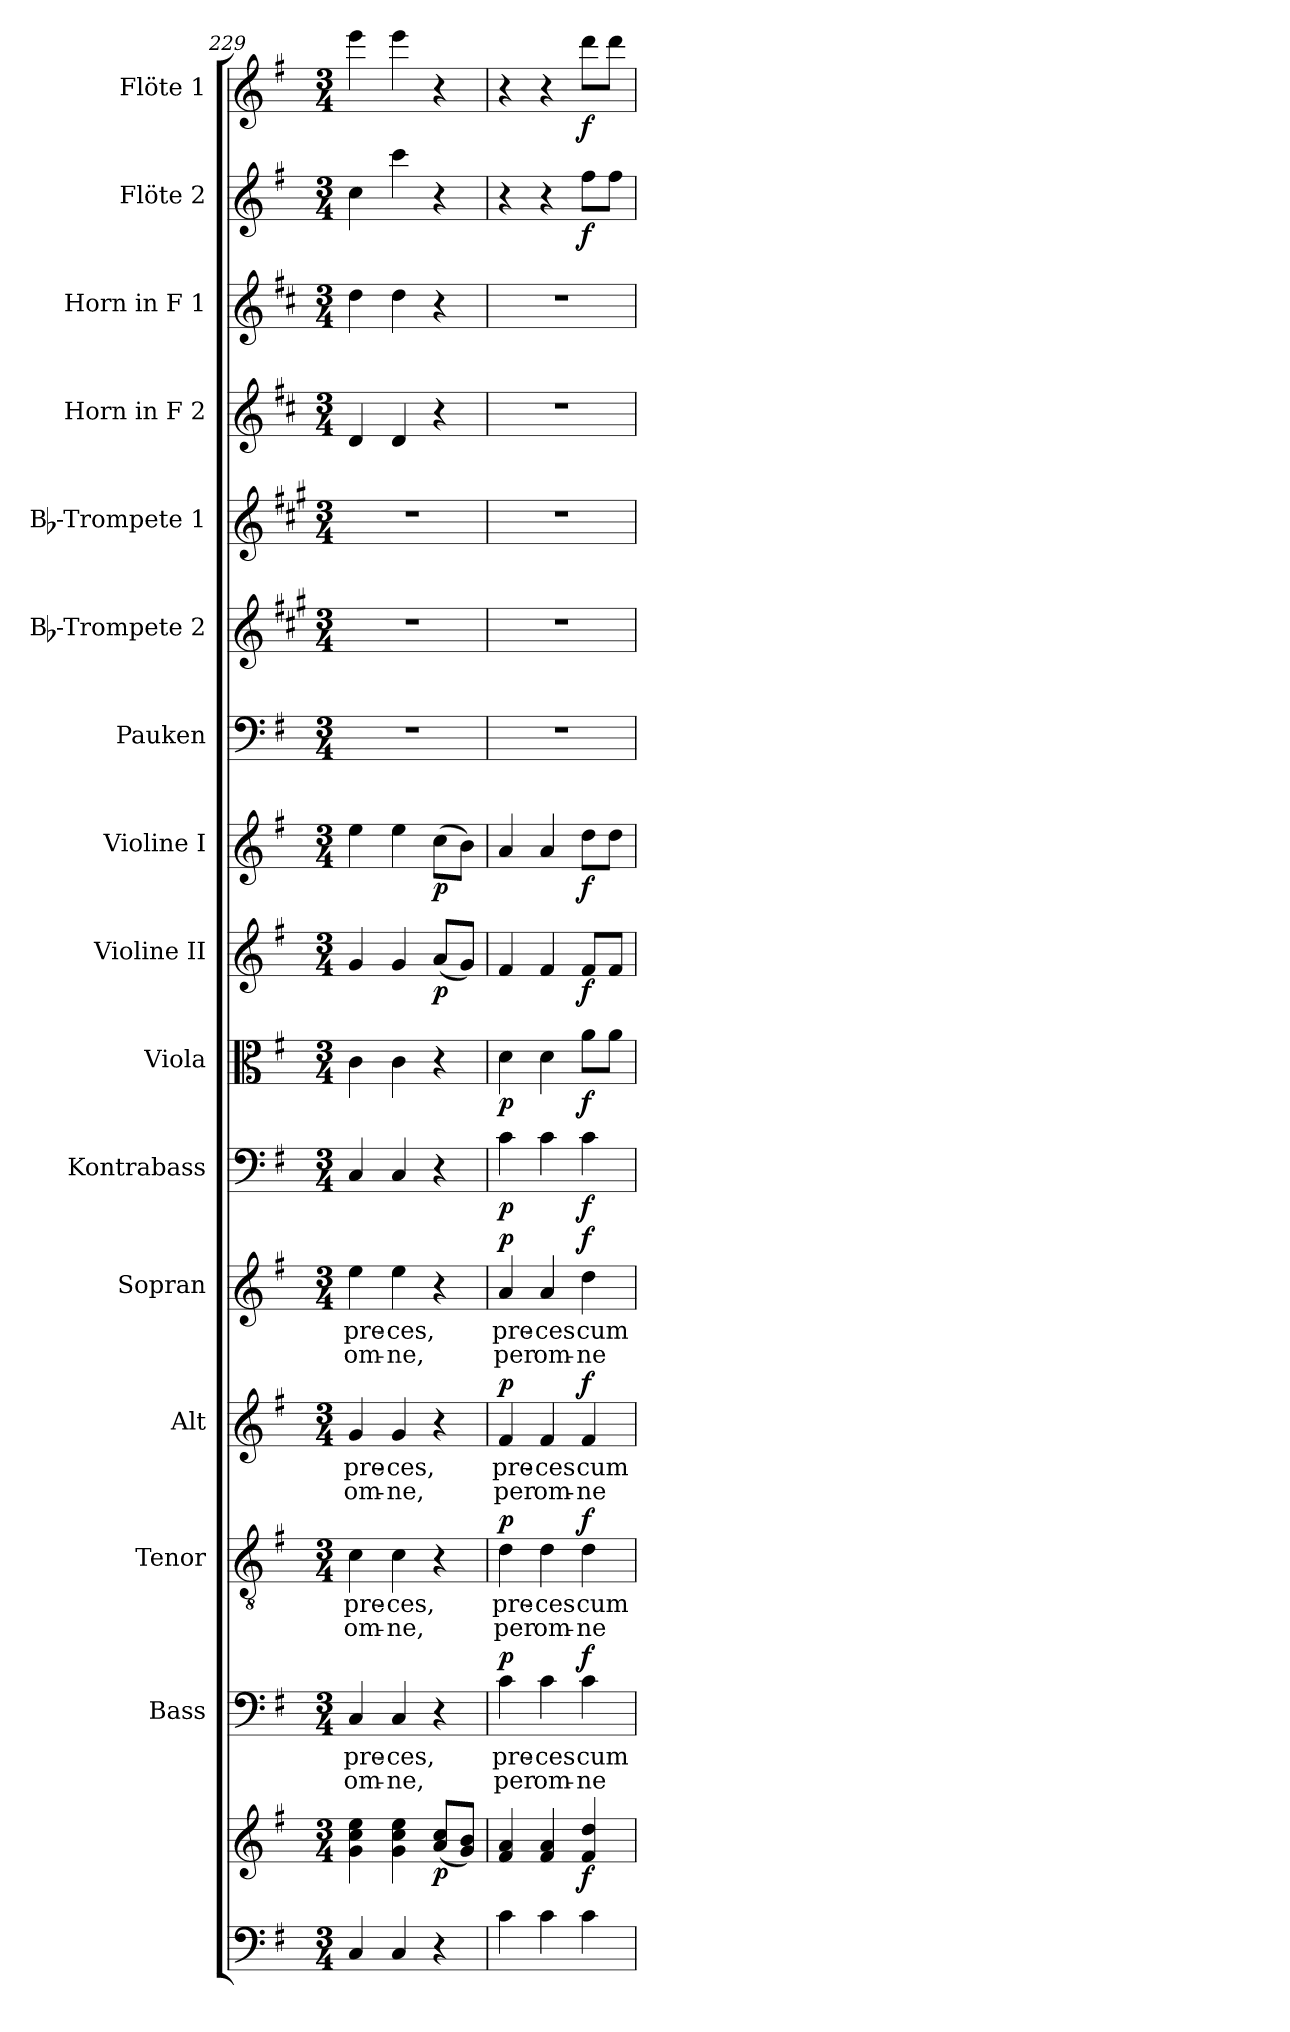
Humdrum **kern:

**kern	**kern	**dynam	**kern	**text	**text	**dynam	**kern	**text	**text	**dynam	**kern	**text	**text	**dynam	**kern	**text	**text	**dynam	**kern	**dynam	**kern	**dynam	**kern	**dynam	**kern	**dynam	**kern	**kern	**kern	**kern	**kern	**kern	**dynam	**kern	**dynam
*part16	*part16	*part16	*part15	*part15	*part15	*part15	*part14	*part14	*part14	*part14	*part13	*part13	*part13	*part13	*part12	*part12	*part12	*part12	*part11	*part11	*part10	*part10	*part9	*part9	*part8	*part8	*part7	*part6	*part5	*part4	*part3	*part2	*part2	*part1	*part1
*staff17	*staff16	*staff16/17	*staff15	*staff15	*staff15	*staff15	*staff14	*staff14	*staff14	*staff14	*staff13	*staff13	*staff13	*staff13	*staff12	*staff12	*staff12	*staff12	*staff11	*staff11	*staff10	*staff10	*staff9	*staff9	*staff8	*staff8	*staff7	*staff6	*staff5	*staff4	*staff3	*staff2	*staff2	*staff1	*staff1
*	*	*	*I"Bass	*	*	*	*I"Tenor	*	*	*	*I"Alt	*	*	*	*I"Sopran	*	*	*	*I"Kontrabass	*	*I"Viola	*	*I"Violine II	*	*I"Violine I	*	*I"Pauken	*I"Bb-Trompete 2	*I"Bb-Trompete 1	*I"Horn in F 2	*I"Horn in F 1	*I"Flöte 2	*	*I"Flöte 1	*
*	*	*	*I'B.	*	*	*	*I'T.	*	*	*	*I'A.	*	*	*	*I'S.	*	*	*	*I'Kb.	*	*I'Vla.	*	*I'Vl. II	*	*I'Vl. I	*	*I'Pk.	*I'Bb Trp. 2	*I'Bb Trp. 1	*	*	*I'Fl. 2	*	*I'Fl. 1	*
*clefF4	*clefG2	*	*clefF4	*	*	*	*clefGv2	*	*	*	*clefG2	*	*	*	*clefG2	*	*	*	*clefF4	*	*clefC3	*	*clefG2	*	*clefG2	*	*clefF4	*clefG2	*clefG2	*clefG2	*clefG2	*clefG2	*	*clefG2	*
*	*	*	*	*	*	*	*	*	*	*	*	*	*	*	*	*	*	*	*ITrd7c12	*	*	*	*	*	*	*	*	*ITrd1c2	*ITrd1c2	*ITrd4c7	*ITrd4c7	*	*	*	*
*k[f#]	*k[f#]	*	*k[f#]	*	*	*	*k[f#]	*	*	*	*k[f#]	*	*	*	*k[f#]	*	*	*	*k[f#]	*	*k[f#]	*	*k[f#]	*	*k[f#]	*	*k[f#]	*k[f#]	*k[f#]	*k[f#]	*k[f#]	*k[f#]	*	*k[f#]	*
*G:	*G:	*	*G:	*	*	*	*G:	*	*	*	*G:	*	*	*	*G:	*	*	*	*G:	*	*G:	*	*G:	*	*G:	*	*G:	*G:	*G:	*G:	*G:	*G:	*	*G:	*
*M3/4	*M3/4	*	*M3/4	*	*	*	*M3/4	*	*	*	*M3/4	*	*	*	*M3/4	*	*	*	*M3/4	*	*M3/4	*	*M3/4	*	*M3/4	*	*M3/4	*M3/4	*M3/4	*M3/4	*M3/4	*M3/4	*	*M3/4	*
=229	=229	=229	=229	=229	=229	=229	=229	=229	=229	=229	=229	=229	=229	=229	=229	=229	=229	=229	=229	=229	=229	=229	=229	=229	=229	=229	=229	=229	=229	=229	=229	=229	=229	=229	=229
!	!	!	!	!LO:LY:b	!LO:LY:b	!	!	!LO:LY:b	!LO:LY:b	!	!	!LO:LY:b	!LO:LY:b	!	!	!LO:LY:b	!LO:LY:b	!	!	!	!	!	!	!	!	!	!	!	!	!	!	!	!	!	!
4C/	4g\ 4cc\ 4ee\	.	4C/	pre-	om-	.	4c\	pre-	om-	.	4g/	pre-	om-	.	4ee\	pre-	om-	.	4CC/	.	4c\	.	4g/	.	4ee\	.	2.r	2.r	2.r	4G/	4g\	4cc\	.	4eee\	.
!	!	!	!	!LO:LY:b	!LO:LY:b	!	!	!LO:LY:b	!LO:LY:b	!	!	!LO:LY:b	!LO:LY:b	!	!	!LO:LY:b	!LO:LY:b	!	!	!	!	!	!	!	!	!	!	!	!	!	!	!	!	!	!
4C/	4g\ 4cc\ 4ee\	.	4C/	-ces,	-ne,	.	4c\	-ces,	-ne,	.	4g/	-ces,	-ne,	.	4ee\	-ces,	-ne,	.	4CC/	.	4c\	.	4g/	.	4ee\	.	.	.	.	4G/	4g\	4ccc\	.	4eee\	.
!	!	!LO:DY:b	!	!	!	!	!	!	!	!	!	!	!	!	!	!	!	!	!	!	!	!	!	!LO:DY:b	!	!LO:DY:b	!	!	!	!	!	!	!	!	!
4r	(<8a/ 8cc/L	p	4r	.	.	.	4r	.	.	.	4r	.	.	.	4r	.	.	.	4r	.	4r	.	(<8a/L	p	(>8cc\L	p	.	.	.	4r	4r	4r	.	4r	.
.	8g/ 8b/J)	.	.	.	.	.	.	.	.	.	.	.	.	.	.	.	.	.	.	.	.	.	8g/J)	.	8b\J)	.	.	.	.	.	.	.	.	.	.
=230	=230	=230	=230	=230	=230	=230	=230	=230	=230	=230	=230	=230	=230	=230	=230	=230	=230	=230	=230	=230	=230	=230	=230	=230	=230	=230	=230	=230	=230	=230	=230	=230	=230	=230	=230
!	!	!	!	!LO:LY:b	!LO:LY:b	!LO:DY:a	!	!LO:LY:b	!LO:LY:b	!LO:DY:a	!	!LO:LY:b	!LO:LY:b	!LO:DY:a	!	!LO:LY:b	!LO:LY:b	!LO:DY:a	!	!LO:DY:b	!	!LO:DY:b	!	!	!	!	!	!	!	!	!	!	!	!	!
4c\	4f#/ 4a/	.	4c\	pre-	per	p	4d\	pre-	per	p	4f#/	pre-	per	p	4a/	pre-	per	p	4C\	p	4d\	p	4f#/	.	4a/	.	2.r	2.r	2.r	2.r	2.r	4r	.	4r	.
!	!	!	!	!LO:LY:b	!LO:LY:b	!	!	!LO:LY:b	!LO:LY:b	!	!	!LO:LY:b	!LO:LY:b	!	!	!LO:LY:b	!LO:LY:b	!	!	!	!	!	!	!	!	!	!	!	!	!	!	!	!	!	!
4c\	4f#/ 4a/	.	4c\	-ces	om-	.	4d\	-ces	om-	.	4f#/	-ces	om-	.	4a/	-ces	om-	.	4C\	.	4d\	.	4f#/	.	4a/	.	.	.	.	.	.	4r	.	4r	.
!	!	!LO:DY:b	!	!LO:LY:b	!LO:LY:b	!LO:DY:a	!	!LO:LY:b	!LO:LY:b	!LO:DY:a	!	!LO:LY:b	!LO:LY:b	!LO:DY:a	!	!LO:LY:b	!LO:LY:b	!LO:DY:a	!	!LO:DY:b	!	!LO:DY:b	!	!LO:DY:b	!	!LO:DY:b	!	!	!	!	!	!	!LO:DY:b	!	!LO:DY:b
4c\	4f#/ 4dd/	f	4c\	cum	-ne	f	4d\	cum	-ne	f	4f#/	cum	-ne	f	4dd\	cum	-ne	f	4C\	f	8a\L	f	8f#/L	f	8dd\L	f	.	.	.	.	.	8ff#\L	f	8ddd\L	f
.	.	.	.	.	.	.	.	.	.	.	.	.	.	.	.	.	.	.	.	.	8a\J	.	8f#/J	.	8dd\J	.	.	.	.	.	.	8ff#\J	.	8ddd\J	.
=	=	=	=	=	=	=	=	=	=	=	=	=	=	=	=	=	=	=	=	=	=	=	=	=	=	=	=	=	=	=	=	=	=	=	=
*-	*-	*-	*-	*-	*-	*-	*-	*-	*-	*-	*-	*-	*-	*-	*-	*-	*-	*-	*-	*-	*-	*-	*-	*-	*-	*-	*-	*-	*-	*-	*-	*-	*-	*-	*-
